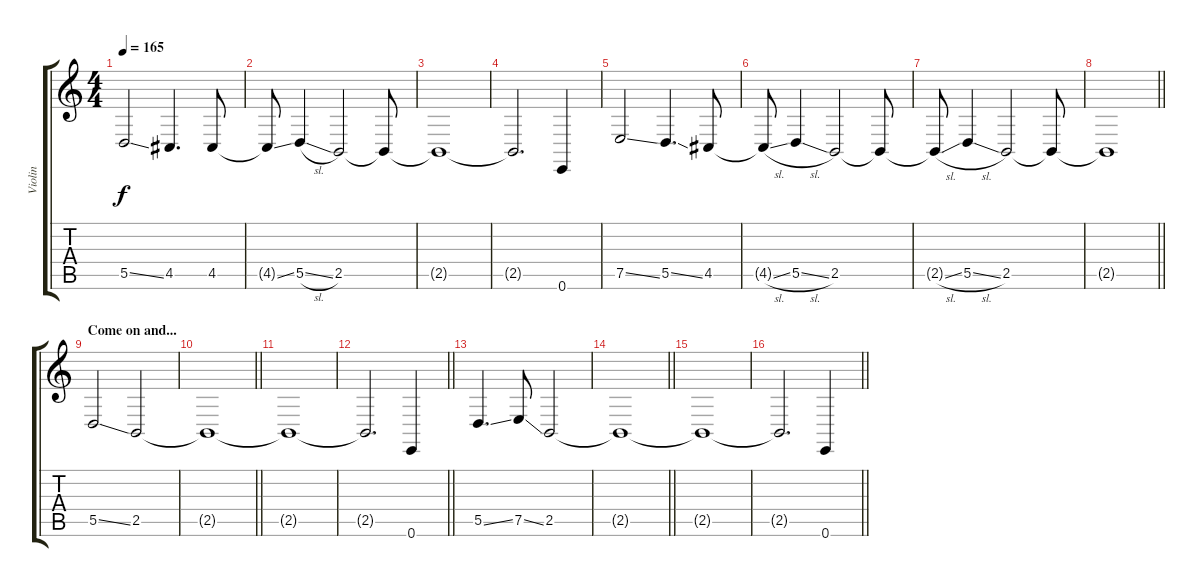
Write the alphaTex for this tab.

\track ("Violin" "Violin") {instrument violin}
\staff {score tabs}
\tuning (E4 B3 G3 D3 A2 E2) {hide}
\ts (4 4)
\tempo 165
\clef g2
\ks c
5.5{ss}.2{dy f} 4.5.4{d} 4.5.8 |
4.5{ss t}.8 5.5{sl}.4 2.5.2 2.5{t}.8 |
2.5{t}.1 |
2.5{t}.2{d} 0.6.4 |
7.5{ss}.2 5.5{ss}.4{d} 4.5.8 |
4.5{sl t}.8 5.5{sl}.4 2.5.2 2.5{t}.8 |
2.5{sl t}.8 5.5{sl}.4 2.5.2 2.5{t}.8 |
\barLineRight lightlight
2.5{t}.1 |
\section ("" "Come on and...")
5.5{ss}.2 2.5.2 |
\barLineRight lightlight
2.5{t}.1 |
2.5{t}.1 |
\barLineRight lightlight
2.5{t}.2{d} 0.6.4 |
5.5{ss}.4{d} 7.5{ss}.8 2.5.2 |
\barLineRight lightlight
2.5{t}.1 |
2.5{t}.1 |
\barLineRight lightlight
2.5{t}.2{d} 0.6.4
